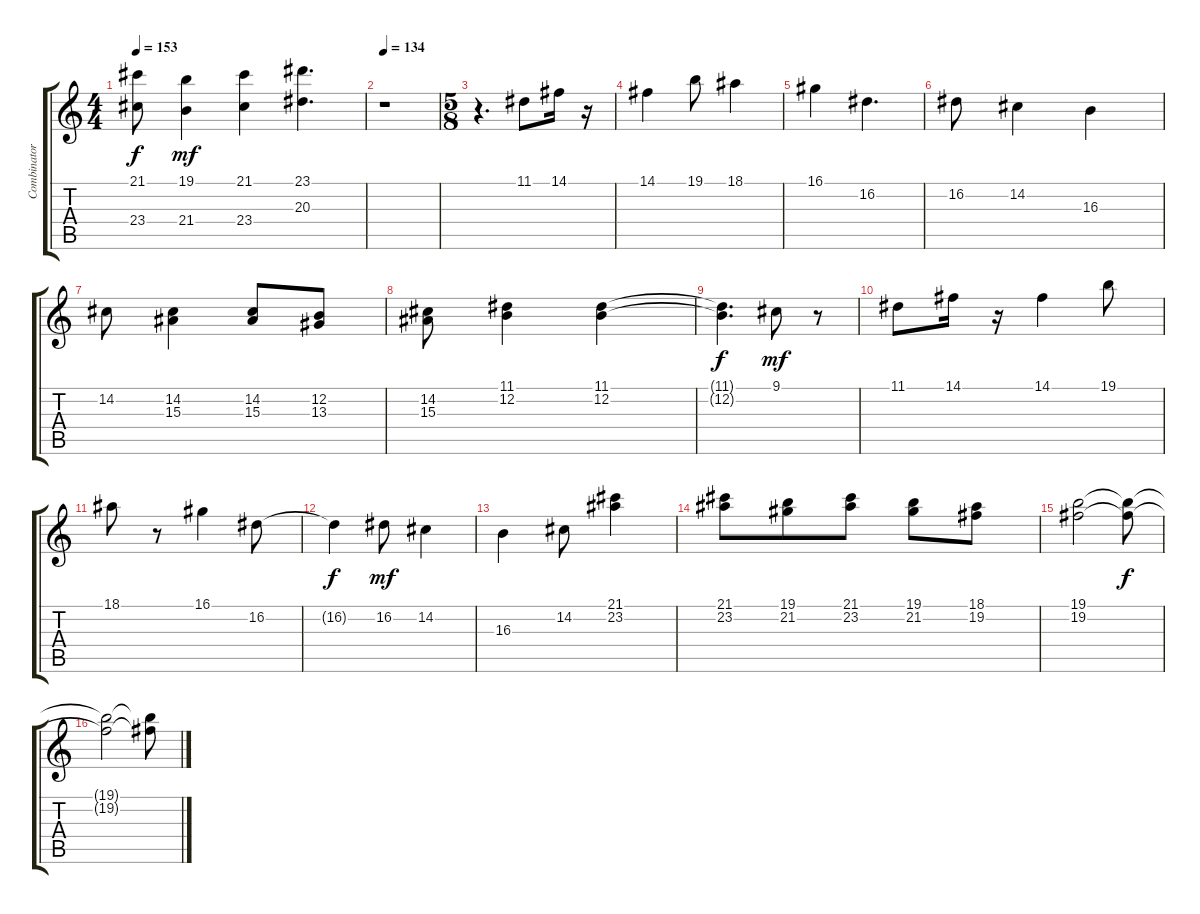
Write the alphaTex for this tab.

\track ("Combinator 1 (Staff 1)" "Combinator") {instrument acousticgrandpiano}
\staff {score tabs}
\tuning (E4 B3 G3 D3 A2 E2) {hide}
\ts (4 4)
\tempo 153
\clef g2
\ks c
(21.1{t} 23.4{t}).8{dy f} (19.1 21.4).4{dy mf} (21.1 23.4).4 (23.1 20.3).4{d} |
\tempo 134
r.1 |
\ts (5 8)
r.4{d} 11.1.8 14.1.16 r.16 |
14.1.4 19.1.8 18.1.4 |
16.1.4 16.2.4{d} |
16.2.8 14.2.4 16.3.4 |
14.2.8 (14.2 15.3).4 (14.2 15.3).8 (12.2 13.3).8 |
(14.2 15.3).8 (11.1 12.2).4 (11.1 12.2).4 |
(11.1{t} 12.2{t}).4{d dy f} 9.1.8{dy mf} r.8 |
11.1.8 14.1.16 r.16 14.1.4 19.1.8 |
18.1.8 r.8 16.1.4 16.2.8 |
16.2{t}.4{dy f} 16.2.8{dy mf} 14.2.4 |
16.3.4 14.2.8 (21.1 23.2).4 |
(21.1 23.2).8 (19.1 21.2).8 (21.1 23.2).8 (19.1 21.2).8 (18.1 19.2).8 |
(19.1 19.2).2 (19.1{t} 19.2{t}).8{dy f} |
(19.1{t} 19.2{t}).2 (19.1{t} 19.2{t}).8
